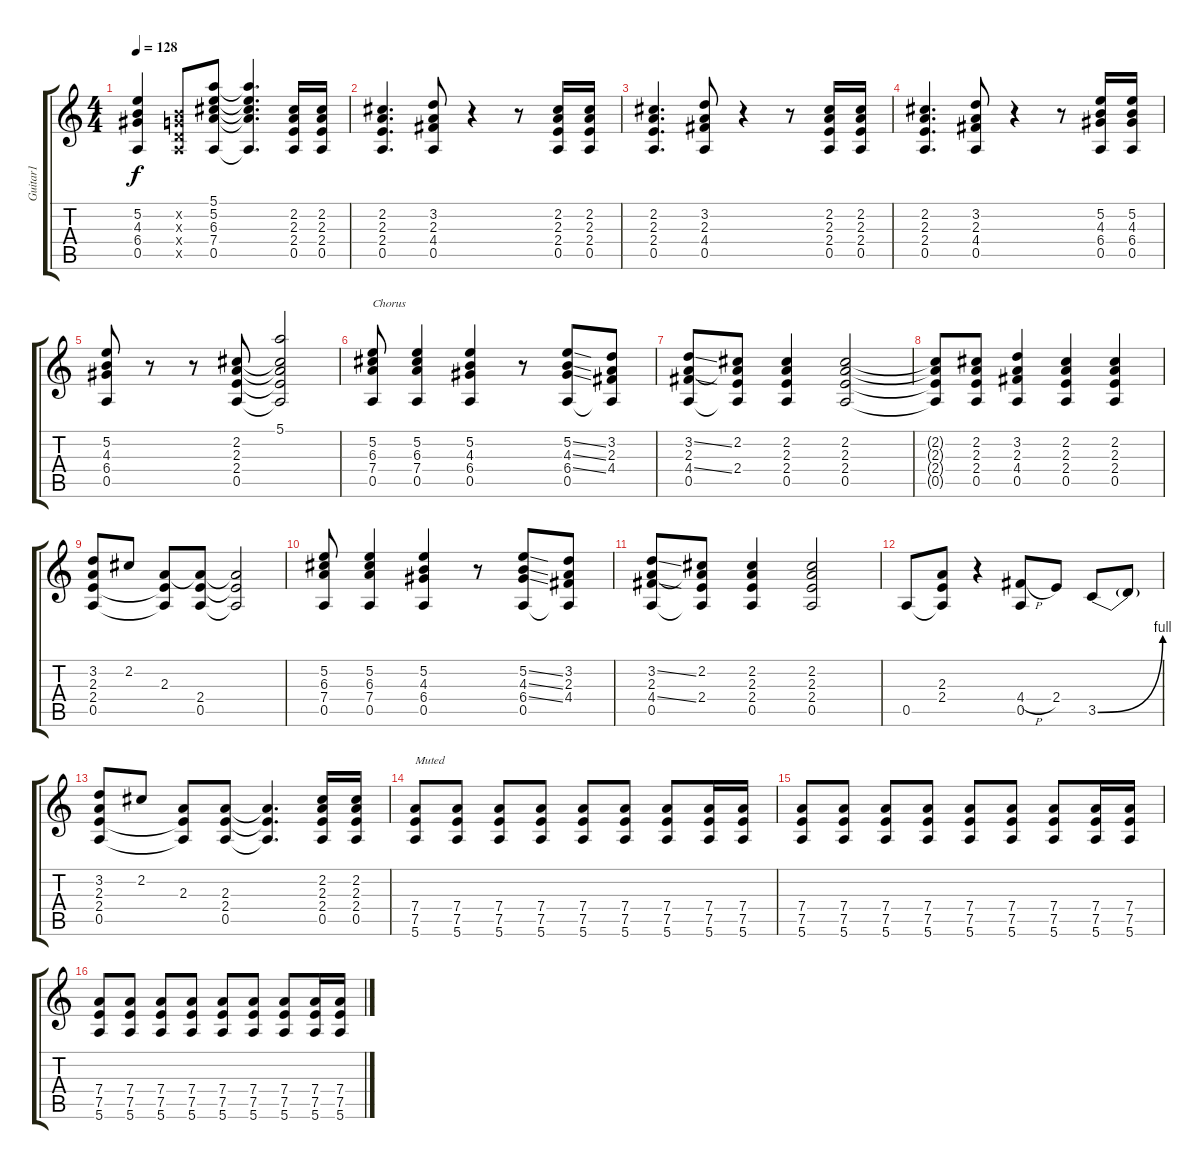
\track ("Guitar1" "Guitar1") {instrument overdrivenguitar}
\staff {score tabs}
\tuning (E4 B3 G3 D3 A2 E2) {hide}
\ts (4 4)
\tempo 128
\clef g2
\ks c
(5.2 4.3 6.4 0.5).4{dy f} (0.2{x} 0.3{x} 0.4{x} 0.5{x}).8 (5.1 5.2 6.3 7.4 0.5).8 (5.1{t} 5.2{t} 6.3{t} 7.4{t} 0.5{t}).4{d} (2.2 2.3 2.4 0.5).16 (2.2 2.3 2.4 0.5).16 |
(2.2 2.3 2.4 0.5).4{d} (3.2 2.3 4.4 0.5).8 r.4 r.8 (2.2 2.3 2.4 0.5).16 (2.2 2.3 2.4 0.5).16 |
(2.2 2.3 2.4 0.5).4{d} (3.2 2.3 4.4 0.5).8 r.4 r.8 (2.2 2.3 2.4 0.5).16 (2.2 2.3 2.4 0.5).16 |
(2.2 2.3 2.4 0.5).4{d} (3.2 2.3 4.4 0.5).8 r.4 r.8 (5.2 4.3 6.4 0.5).16 (5.2 4.3 6.4 0.5).16 |
(5.2 4.3 6.4 0.5).8 r.8 r.8 (2.2 2.3 2.4 0.5).8 (5.1 2.2{t} 2.3{t} 2.4{t} 0.5{t}).2 |
(5.2 6.3 7.4 0.5).8{txt "Chorus"} (5.2 6.3 7.4 0.5).4 (5.2 4.3 6.4 0.5).4 r.8 (5.2{ss} 4.3{ss} 6.4{ss} 0.5).8 (3.2 2.3 4.4 0.5{t}).8 |
(3.2{ss} 2.3 4.4{ss} 0.5).8 (2.2 2.3{t} 2.4 0.5{t}).8 (2.2 2.3 2.4 0.5).4 (2.2 2.3 2.4 0.5).2 |
(2.2{t} 2.3{t} 2.4{t} 0.5{t}).8 (2.2 2.3 2.4 0.5).8 (3.2 2.3 4.4 0.5).4 (2.2 2.3 2.4 0.5).4 (2.2 2.3 2.4 0.5).4 |
(3.2 2.3 2.4 0.5).8 2.2.8 (2.3 2.4{t} 0.5{t}).8 (2.3{t} 2.4 0.5).8 (2.3{t} 2.4{t} 0.5{t}).2 |
(5.2 6.3 7.4 0.5).8 (5.2 6.3 7.4 0.5).4 (5.2 4.3 6.4 0.5).4 r.8 (5.2{ss} 4.3{ss} 6.4{ss} 0.5).8 (3.2 2.3 4.4 0.5{t}).8 |
(3.2{ss} 2.3 4.4{ss} 0.5).8 (2.2 2.3{t} 2.4 0.5{t}).8 (2.2 2.3 2.4 0.5).4 (2.2 2.3 2.4 0.5).2 |
0.5.8 (2.3 2.4 0.5{t}).8 r.4 (4.4{h} 0.5).8 2.4.8 3.5{be (bend 0 0 60 4)}.8 3.5{t}.8 |
(3.2 2.3 2.4 0.5).8 2.2.8 (2.3 2.4{t} 0.5{t}).8 (2.3 2.4 0.5).8 (2.3{t} 2.4{t} 0.5{t}).4{d} (2.2 2.3 2.4 0.5).16 (2.2 2.3 2.4 0.5).16 |
(7.4 7.5 5.6).8{txt "Muted" volume 6 instrument electricguitarmuted} (7.4 7.5 5.6).8 (7.4 7.5 5.6).8 (7.4 7.5 5.6).8 (7.4 7.5 5.6).8 (7.4 7.5 5.6).8 (7.4 7.5 5.6).8 (7.4 7.5 5.6).16 (7.4 7.5 5.6).16 |
(7.4 7.5 5.6).8 (7.4 7.5 5.6).8 (7.4 7.5 5.6).8 (7.4 7.5 5.6).8 (7.4 7.5 5.6).8 (7.4 7.5 5.6).8 (7.4 7.5 5.6).8 (7.4 7.5 5.6).16 (7.4 7.5 5.6).16 |
(7.4 7.5 5.6).8 (7.4 7.5 5.6).8 (7.4 7.5 5.6).8 (7.4 7.5 5.6).8 (7.4 7.5 5.6).8 (7.4 7.5 5.6).8 (7.4 7.5 5.6).8 (7.4 7.5 5.6).16 (7.4 7.5 5.6).16
